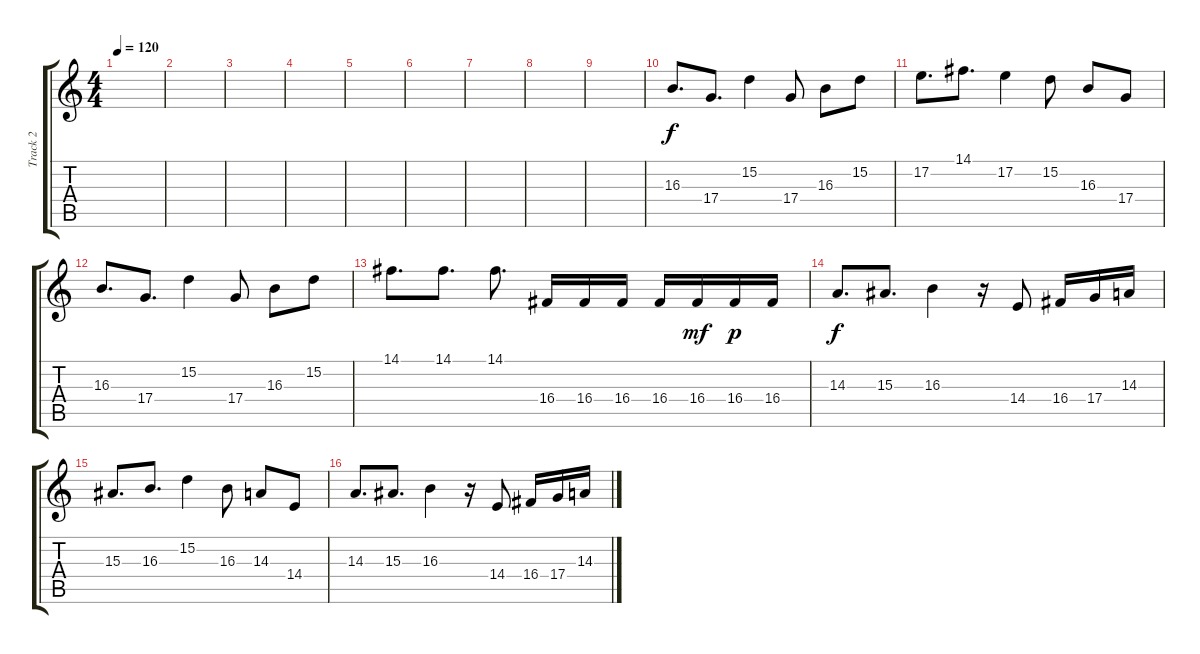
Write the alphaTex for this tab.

\track ("Track 2" "Track 2") {instrument churchorgan}
\staff {score tabs}
\tuning (E4 B3 G3 D3 A2 E2) {hide}
\ts (4 4)
\tempo 120
\clef g2
\ks c
|
|
|
|
|
|
|
|
|
16.3.8{d instrument distortionguitar} 17.4.8{d} 15.2.4 17.4.8 16.3.8 15.2.8 |
17.2.8{d} 14.1.8{d} 17.2.4 15.2.8 16.3.8 17.4.8 |
16.3.8{d} 17.4.8{d} 15.2.4 17.4.8 16.3.8 15.2.8 |
14.1.8{d} 14.1.8{d} 14.1.8{d} 16.4.16 16.4.16 16.4.16 16.4.16 16.4.16{dy mf} 16.4.16{dy p} 16.4.16 |
14.3.8{d dy f instrument brasssection} 15.3.8{d} 16.3.4 r.16 14.4.8 16.4.16 17.4.16 14.3.16 |
15.3.8{d} 16.3.8{d} 15.2.4 16.3.8 14.3.8 14.4.8 |
14.3.8{d} 15.3.8{d} 16.3.4 r.16 14.4.8 16.4.16 17.4.16 14.3.16
